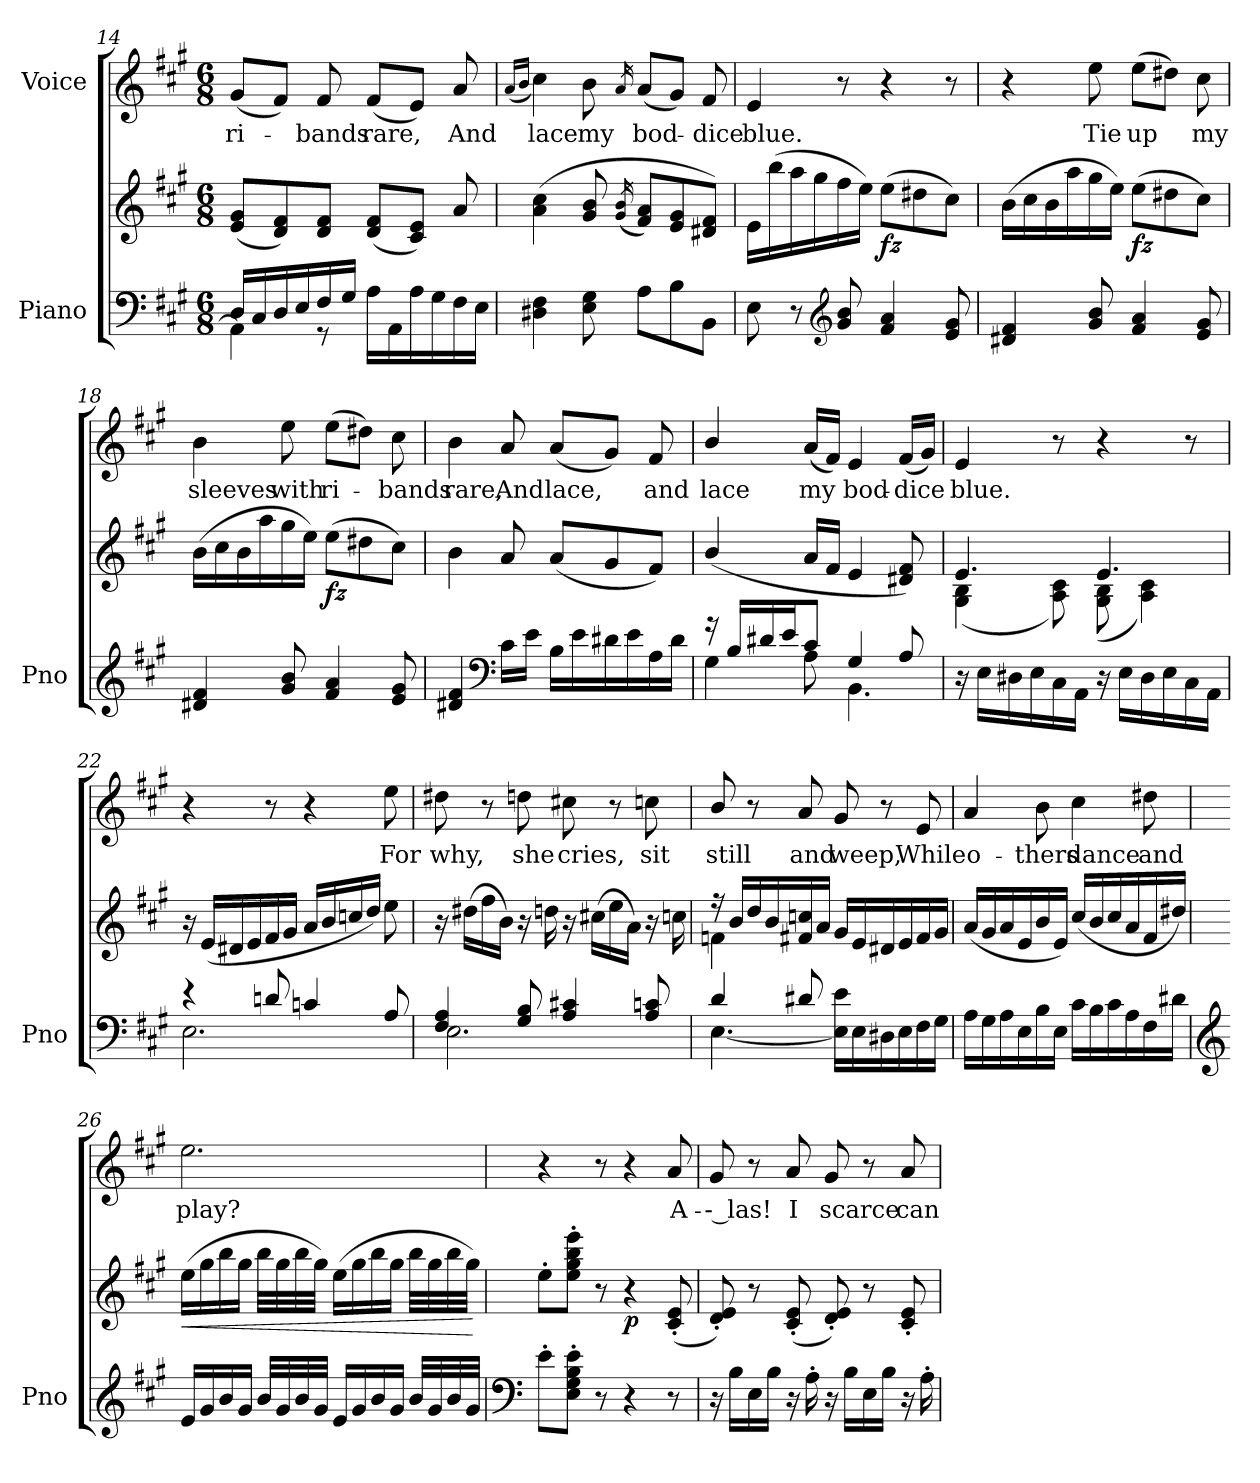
**kern	**kern	**dynam	**kern	**text
*part2	*part2	*part2	*part1	*part1
*staff3	*staff2	*staff2/3	*staff1	*staff1
*I"Piano	*	*	*I"Voice	*
*I'Pno	*	*	*	*
*clefF4	*clefG2	*	*clefG2	*
*k[f#c#g#]	*k[f#c#g#]	*	*k[f#c#g#]	*
*M6/8	*M6/8	*	*M6/8	*
=14	=14	=14	=14	=14
*^	*	*	*	*
!	!	!	!	!	!LO:LY:b
16D/LL	4AA\]	(8e/ 8g#/L	.	(8g#/L	ri-
16C#/	.	.	.	.	.
16D/	.	8d/ 8f#/)	.	8f#/J)	.
16E/	.	.	.	.	.
!	!	!	!	!	!LO:LY:b
16F#/	8r	8d/ 8f#/J	.	8f#/	-bands
16G#/JJ	.	.	.	.	.
!	!	!	!	!	!LO:LY:b
16A\LL	4.ryy	(8d/ 8f#/L	.	(8f#/L	rare,
16AA\	.	.	.	.	.
16A\	.	8c#/ 8e/J)	.	8e/J)	.
16G#\	.	.	.	.	.
!	!	!	!	!	!LO:LY:b
16F#\	.	8a/	.	8a/	And
16E\JJ	.	.	.	.	.
*v	*v	*	*	*	*
=15	=15	=15	=15	=15
.	.	.	(16qa/LL	.
.	.	.	16qb/JJ	.
!	!	!	!	!LO:LY:b
4D#X\ 4F#\	(<4a\ 4cc#\	.	4cc#\)	lace
!	!	!	!	!LO:LY:b
8E\ 8G#\	8g#/ 8b/	.	8b\	my
.	(16qg#/ 16qb/	.	16qa/	.
!	!	!	!	!LO:LY:b
8A\L	8f#/ 8a/L)	.	(8a/L	bod-
8B\	8e/ 8g#/	.	8g#/J)	.
!	!	!	!	!LO:LY:b
8BB\J	8d#X/ 8f#/J)	.	8f#/	-dice
!!LO:LB:g=z
=16	=16	=16	=16	=16
!	!	!	!	!LO:LY:b
8E\	16e\LL	.	4e/	blue.
.	(16bb\	.	.	.
8r	16aa\	.	.	.
.	16gg#\	.	.	.
*clefG2	*	*	*	*
8g#/ 8b/	16ff#\	.	8r	.
.	16ee\JJ)	.	.	.
!	!	!LO:DY:b	!	!
4f#/ 4a/	(8ee\L	fz	4r	.
.	8dd#X\	.	.	.
8e/ 8g#/	8cc#\J)	.	8r	.
=17	=17	=17	=17	=17
4d#X/ 4f#/	(16b\LL	.	4r	.
.	16cc#\	.	.	.
.	16b\	.	.	.
.	16aa\	.	.	.
!	!	!	!	!LO:LY:b
8g#/ 8b/	16gg#\	.	8ee\	Tie
.	16ee\JJ)	.	.	.
!	!	!LO:DY:b	!	!LO:LY:b
4f#/ 4a/	(8ee\L	fz	(8ee\L	up
.	8dd#X\	.	8dd#X\J)	.
!	!	!	!	!LO:LY:b
8e/ 8g#/	8cc#\J)	.	8cc#\	my
=18	=18	=18	=18	=18
!	!	!	!	!LO:LY:b
4d#X/ 4f#/	(16b\LL	.	4b\	sleeves
.	16cc#\	.	.	.
.	16b\	.	.	.
.	16aa\	.	.	.
!	!	!	!	!LO:LY:b
8g#/ 8b/	16gg#\	.	8ee\	with
.	16ee\JJ)	.	.	.
!	!	!LO:DY:b	!	!LO:LY:b
4f#/ 4a/	(8ee\L	fz	(8ee\L	ri-
.	8dd#X\	.	8dd#X\J)	.
!	!	!	!	!LO:LY:b
8e/ 8g#/	8cc#\J)	.	8cc#\	-bands
!!LO:LB:g=z
=19	=19	=19	=19	=19
!	!	!	!	!LO:LY:b
4d#X/ 4f#/	4b\	.	4b\	rare,
*clefF4	*	*	*	*
!	!	!	!	!LO:LY:b
16c#\LL	8a/	.	8a/	And
16e\JJ	.	.	.	.
!	!	!	!	!LO:LY:b
16B\LL	(8a/L	.	(8a/L	lace,
16e\	.	.	.	.
16d#X\	8g#/	.	8g#/J)	.
16e\	.	.	.	.
!	!	!	!	!LO:LY:b
16A\	8f#/J)	.	8f#/	and
16d#\JJ	.	.	.	.
=20	=20	=20	=20	=20
*^	*	*	*	*
!	!	!	!	!	!LO:LY:b
16r	4G#\	(<4b/	.	4b/	lace
16B/LL	.	.	.	.	.
16d#X/	.	.	.	.	.
16e/J	.	.	.	.	.
!	!	!	!	!	!LO:LY:b
8c#/J	8A\	16a/LL	.	(16a/LL	my
.	.	16f#/JJ	.	16f#/JJ)	.
!	!	!	!	!	!LO:LY:b
4G#/	4.BB\	4e/	.	4e/	bod-
!	!	!	!	!	!LO:LY:b
8A/	.	8d#X/ 8f#/)	.	(16f#/LL	-dice
.	.	.	.	16g#/JJ)	.
*v	*v	*	*	*	*
=21	=21	=21	=21	=21
*	*^	*	*	*
!	!	!	!	!	!LO:LY:b
16r	4.e/	(4G#\ 4B\	.	4e/	blue.
16E\LL	.	.	.	.	.
16D#X\	.	.	.	.	.
16E\	.	.	.	.	.
16C#\	.	8A\ 8c#\)	.	8r	.
16AA\JJ	.	.	.	.	.
16r	4.e/	(8G#\ 8B\	.	4r	.
16E\LL	.	.	.	.	.
16D#\	.	4A\ 4c#\)	.	.	.
16E\	.	.	.	.	.
16C#\	.	.	.	8r	.
16AA\JJ	.	.	.	.	.
*	*v	*v	*	*	*
!!LO:PB:g=z
=22	=22	=22	=22	=22
*^	*	*	*	*
4r	2.E\	16r	.	4r	.
.	.	(16e/LL	.	.	.
.	.	16d#X/	.	.	.
.	.	16e/	.	.	.
8dn/	.	16f#/	.	8r	.
.	.	16g#/JJ	.	.	.
4cn/	.	16a/LL	.	4r	.
.	.	16b/	.	.	.
.	.	16ccn/	.	.	.
.	.	16dd/JJ)	.	.	.
!	!	!	!	!	!LO:LY:b
8A/	.	8ee\	.	8ee\	For
=23	=23	=23	=23	=23	=23
!	!	!	!	!	!LO:LY:b
4F#/ 4A/	2.E\	16r	.	8dd#X\	why,
.	.	(16dd#X\LL	.	.	.
.	.	16ff#\	.	8r	.
.	.	16b\JJ)	.	.	.
!	!	!	!	!	!LO:LY:b
8G#/ 8B/	.	16r	.	8ddn\	she
.	.	16ddn\	.	.	.
!	!	!	!	!	!LO:LY:b
4A/ 4c#X/	.	16r	.	8cc#X\	cries,
.	.	(16cc#X\LL	.	.	.
.	.	16ee\	.	8r	.
.	.	16a\JJ)	.	.	.
!	!	!	!	!	!LO:LY:b
8A/ 8cn/	.	16r	.	8ccn\	sit
.	.	16ccn\	.	.	.
!!LO:LB:g=z
=24	=24	=24	=24	=24	=24
*	*	*^	*	*	*
!	!	!	!	!	!	!LO:LY:b
4d/	[4.E\	16r	(4fn\	.	8b/	still
.	.	16b/LL	.	.	.	.
.	.	16dd/	.	.	8r	.
.	.	16b/	.	.	.	.
!	!	!	!	!	!	!LO:LY:b
8d#X/	.	16f#X/ 16ccn/	2ryy	.	8a/	and
.	.	16a/JJ	.	.	.	.
!	!	!	!	!	!	!LO:LY:b
16E\] 16e\LL	4.ryy	16g#/LL	.	.	8g#/	weep,
16E\	.	16e/	.	.	.	.
16D#X\	.	16d#X/	.	.	8r	.
16E\	.	16e/	.	.	.	.
!	!	!	!	!	!	!LO:LY:b
16F#\	.	16f#/	.	.	8e/	While
16G#\JJ	.	(16g#/JJ	.	.	.	.
*v	*v	*	*	*	*	*
*	*v	*v	*	*	*
!!LO:LB:g=z
=25	=25	=25	=25	=25
!	!	!	!	!LO:LY:b
16A\LL	(16a/LL	.	4a/	o-
16G#\	16g#/	.	.	.
16A\	16a/	.	.	.
16E\	16e/	.	.	.
!	!	!	!	!LO:LY:b
16B\	16b/	.	8b\	-thers
16E\JJ	16e/JJ)	.	.	.
!	!	!	!	!LO:LY:b
16c#\LL	(16cc#/LL	.	4cc#\	dance
16B\	16b/	.	.	.
16c#\	16cc#/	.	.	.
16A\	16a/	.	.	.
!	!	!	!	!LO:LY:b
16F#\	16f#/	.	8dd#X\	and
16d#X\JJ	16dd#X/JJ)	.	.	.
=26	=26	=26	=26	=26
*clefG2	*	*	*	*
!	!	!LO:HP:b	!	!LO:LY:b
16e/LL	(16ee\LL	<	2.ee\	play?
16g#/	16gg#\	.	.	.
16b/	16bb\	.	.	.
16g#/JJ	16gg#\JJ	.	.	.
32b/LLL	32bb\LLL	.	.	.
32g#/	32gg#\	.	.	.
32b/	32bb\	.	.	.
32g#/JJJ	32gg#\JJJ)	.	.	.
16e/LL	(16ee\LL	.	.	.
16g#/	16gg#\	.	.	.
16b/	16bb\	.	.	.
16g#/JJ	16gg#\JJ	.	.	.
32b/LLL	32bb\LLL	.	.	.
32g#/	32gg#\	.	.	.
32b/	32bb\	.	.	.
32g#/JJJ	32gg#\JJJ)	.	.	.
.	.	[	.	.
!!LO:LB:g=z
=27	=27	=27	=27	=27
*clefF4	*	*	*	*
8e'\L	8ee'\L	.	4r	.
8E\' 8G#\' 8B\' 8e\'J	8ee\' 8gg#\' 8bb\' 8eee\'J	.	.	.
8r	8r	.	8r	.
!	!	!LO:DY:b	!	!
4r	4r	p	4r	.
!	!	!	!	!LO:LY:b
8r	(8c#/' 8e/'	.	8a/	A-
!!LO:PB:g=z
=28	=28	=28	=28	=28
!	!	!	!	!LO:LY:b
16r	8d/' 8e/')	.	8g#/	-- las!
16B\LL	.	.	.	.
16E\	8r	.	8r	.
16B\JJ)	.	.	.	.
!	!	!	!	!LO:LY:b
16r	(8c#/' 8e/'	.	8a/	I
16A'\	.	.	.	.
!	!	!	!	!LO:LY:b
16r	8d/' 8e/')	.	8g#/	scarce
16B\LL	.	.	.	.
16E\	8r	.	8r	.
16B\JJ	.	.	.	.
!	!	!	!	!LO:LY:b
16r	8c#/' 8e/'	.	8a/	can
16A'\	.	.	.	.
=	=	=	=	=
*-	*-	*-	*-	*-
